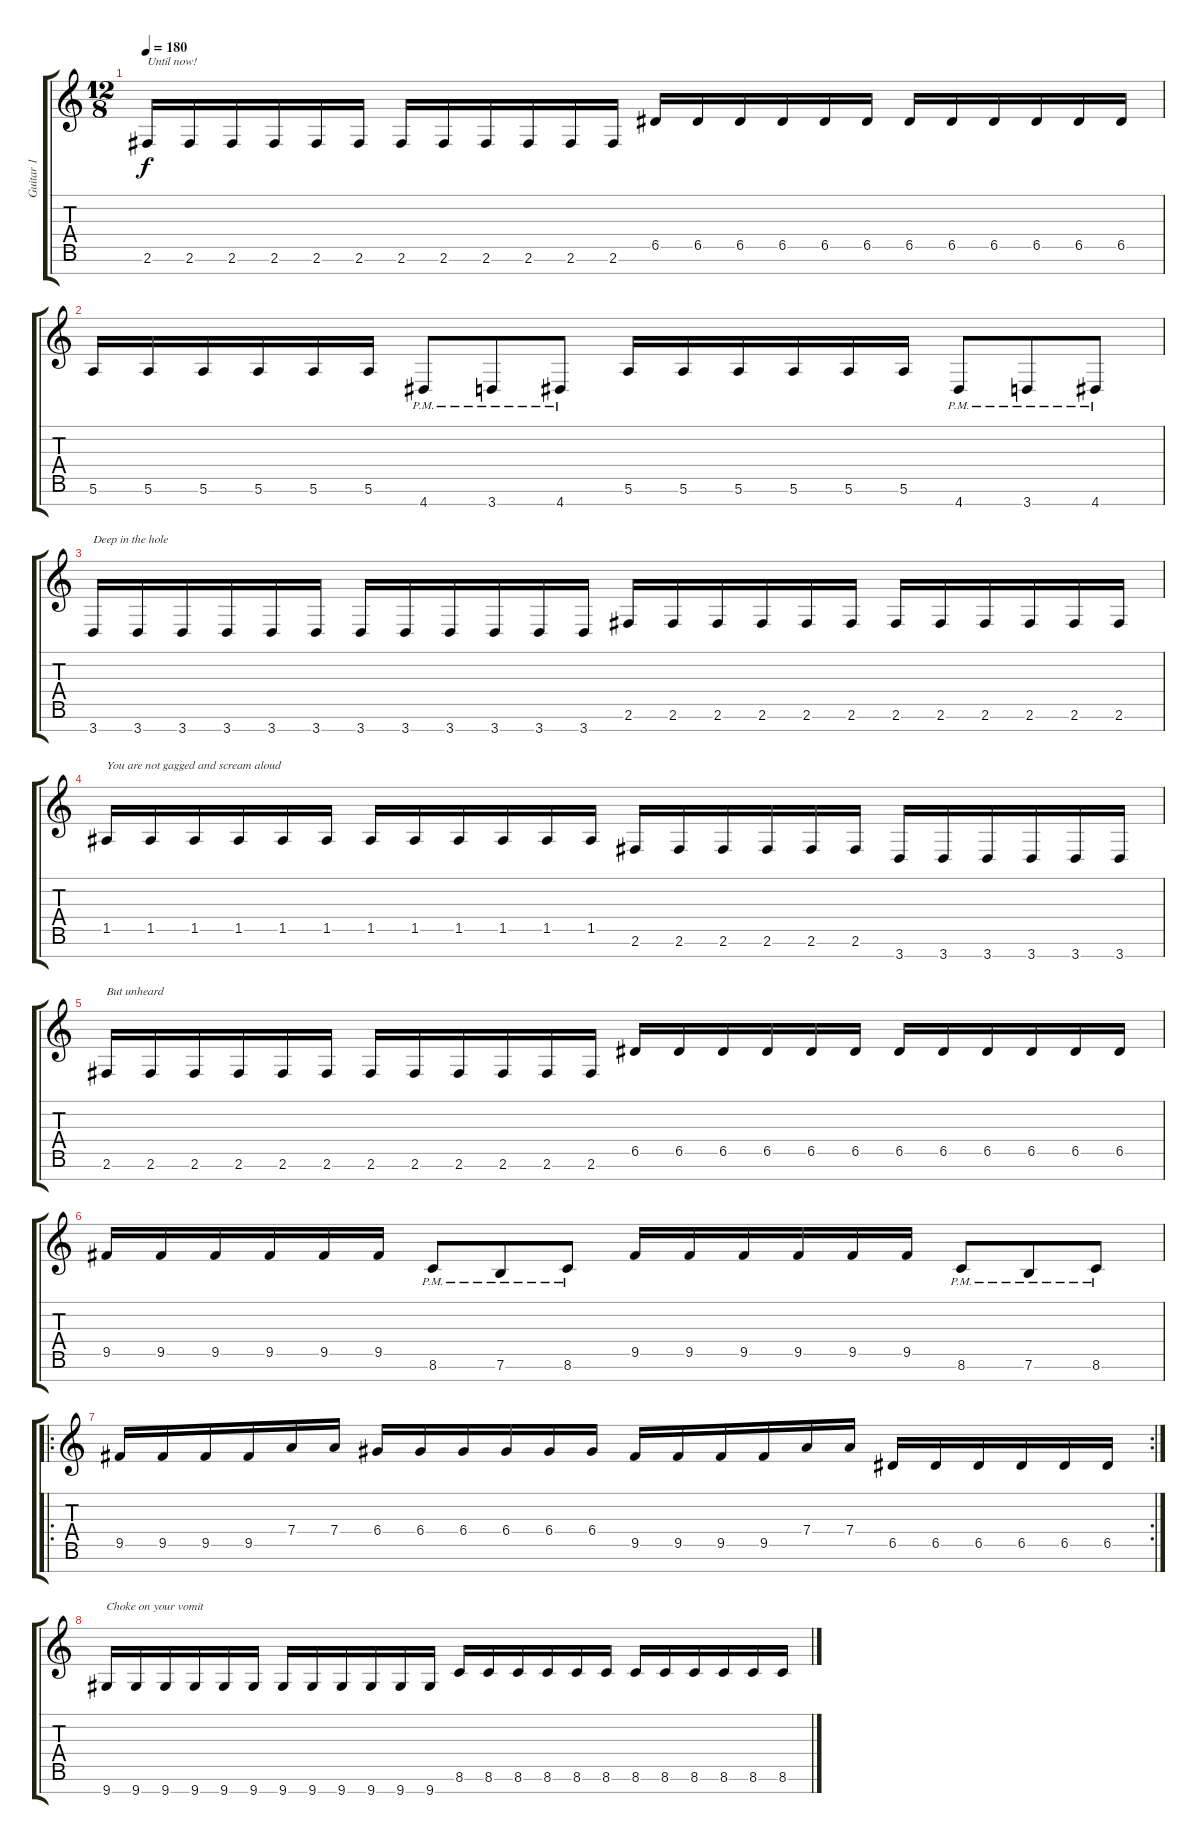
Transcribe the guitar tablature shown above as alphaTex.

\track ("Guitar 1" "Guitar 1") {instrument distortionguitar}
\staff {score tabs}
\tuning (E4 B3 G3 D3 A2 E2 B1) {hide}
\ts (12 8)
\tempo 180
\clef g2
\ks c
2.6.16{txt "Until now!" dy f} 2.6.16 2.6.16 2.6.16 2.6.16 2.6.16 2.6.16 2.6.16 2.6.16 2.6.16 2.6.16 2.6.16 6.5.16 6.5.16 6.5.16 6.5.16 6.5.16 6.5.16 6.5.16 6.5.16 6.5.16 6.5.16 6.5.16 6.5.16 |
5.6.16 5.6.16 5.6.16 5.6.16 5.6.16 5.6.16 4.7{pm}.8 3.7{pm}.8 4.7{pm}.8 5.6.16 5.6.16 5.6.16 5.6.16 5.6.16 5.6.16 4.7{pm}.8 3.7{pm}.8 4.7{pm}.8 |
3.7.16{txt "Deep in the hole"} 3.7.16 3.7.16 3.7.16 3.7.16 3.7.16 3.7.16 3.7.16 3.7.16 3.7.16 3.7.16 3.7.16 2.6.16 2.6.16 2.6.16 2.6.16 2.6.16 2.6.16 2.6.16 2.6.16 2.6.16 2.6.16 2.6.16 2.6.16 |
1.5.16{txt "You are not gagged and scream aloud"} 1.5.16 1.5.16 1.5.16 1.5.16 1.5.16 1.5.16 1.5.16 1.5.16 1.5.16 1.5.16 1.5.16 2.6.16 2.6.16 2.6.16 2.6.16 2.6.16 2.6.16 3.7.16 3.7.16 3.7.16 3.7.16 3.7.16 3.7.16 |
2.6.16{txt "But unheard"} 2.6.16 2.6.16 2.6.16 2.6.16 2.6.16 2.6.16 2.6.16 2.6.16 2.6.16 2.6.16 2.6.16 6.5.16 6.5.16 6.5.16 6.5.16 6.5.16 6.5.16 6.5.16 6.5.16 6.5.16 6.5.16 6.5.16 6.5.16 |
9.5.16 9.5.16 9.5.16 9.5.16 9.5.16 9.5.16 8.6{pm}.8 7.6{pm}.8 8.6{pm}.8 9.5.16 9.5.16 9.5.16 9.5.16 9.5.16 9.5.16 8.6{pm}.8 7.6{pm}.8 8.6{pm}.8 |
\ro
\rc 2
9.5.16 9.5.16 9.5.16 9.5.16 7.4.16 7.4.16 6.4.16 6.4.16 6.4.16 6.4.16 6.4.16 6.4.16 9.5.16 9.5.16 9.5.16 9.5.16 7.4.16 7.4.16 6.5.16 6.5.16 6.5.16 6.5.16 6.5.16 6.5.16 |
9.7.16{txt "Choke on your vomit"} 9.7.16 9.7.16 9.7.16 9.7.16 9.7.16 9.7.16 9.7.16 9.7.16 9.7.16 9.7.16 9.7.16 8.6.16 8.6.16 8.6.16 8.6.16 8.6.16 8.6.16 8.6.16 8.6.16 8.6.16 8.6.16 8.6.16 8.6.16
